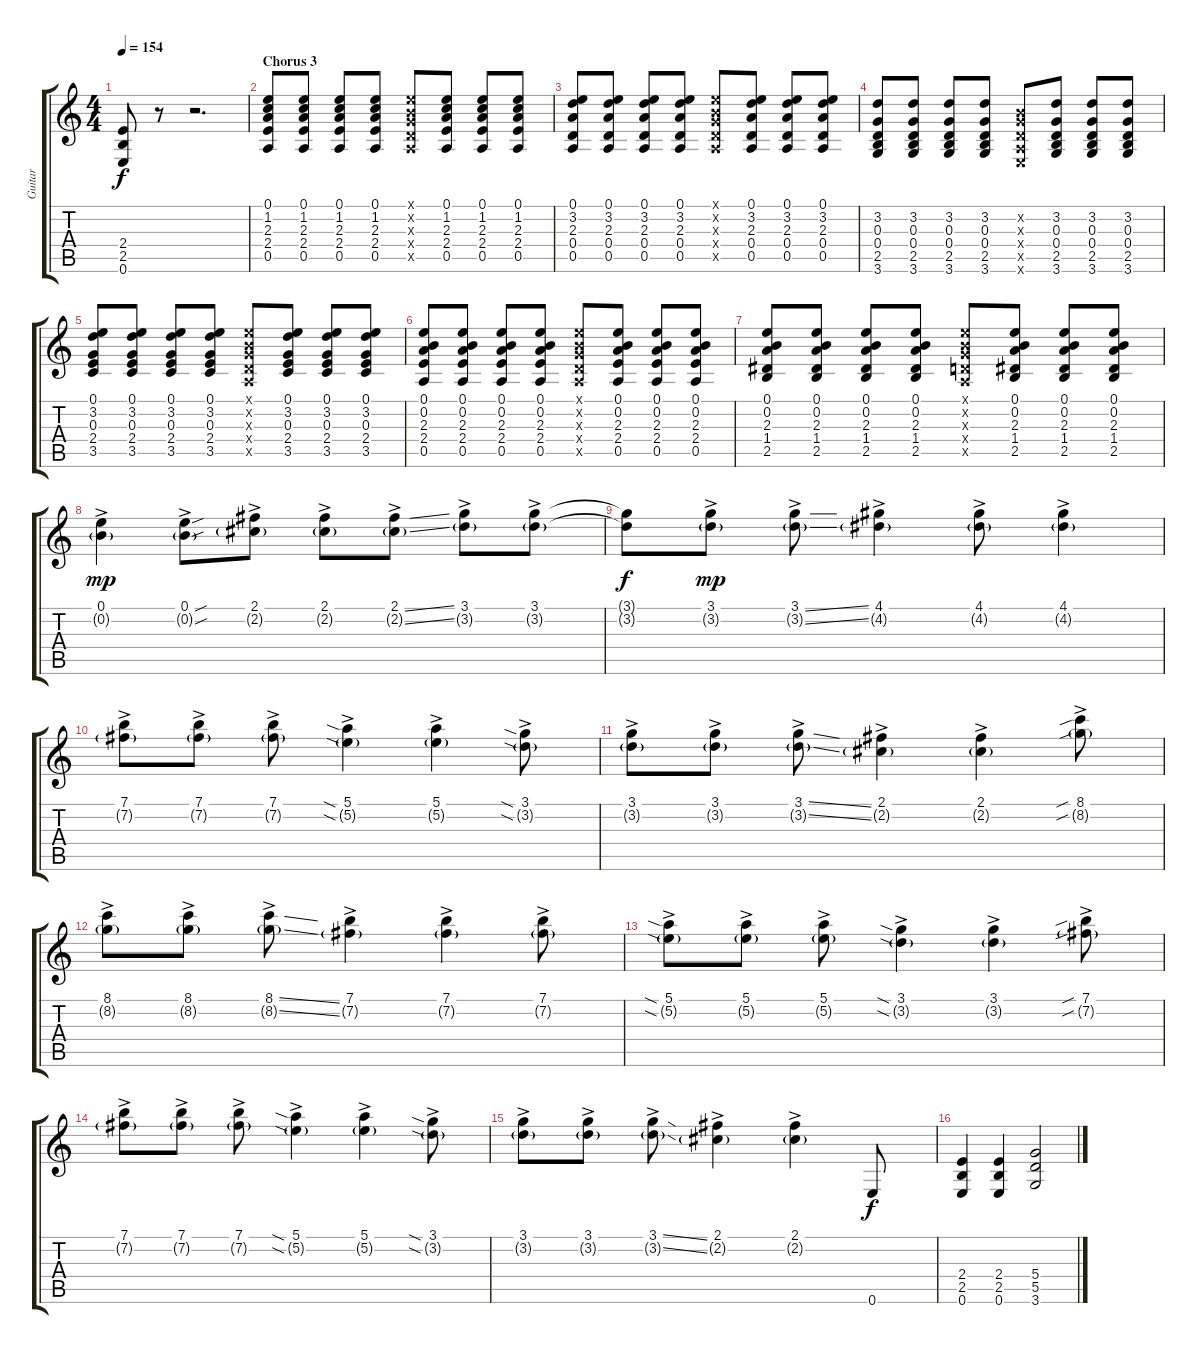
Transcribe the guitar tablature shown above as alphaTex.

\track ("Guitar" "Guitar") {instrument acousticguitarsteel}
\staff {score tabs}
\tuning (E4 B3 G3 D3 A2 E2) {hide}
\ts (4 4)
\tempo 154
\clef g2
\ks c
(2.4 2.5 0.6).8{dy f} r.8 r.2{d} |
\section ("" "Chorus 3")
(0.1 1.2 2.3 2.4 0.5).8 (0.1 1.2 2.3 2.4 0.5).8 (0.1 1.2 2.3 2.4 0.5).8 (0.1 1.2 2.3 2.4 0.5).8 (0.1{x} 0.2{x} 0.3{x} 0.4{x} 0.5{x}).8 (0.1 1.2 2.3 2.4 0.5).8 (0.1 1.2 2.3 2.4 0.5).8 (0.1 1.2 2.3 2.4 0.5).8 |
(0.1 3.2 2.3 0.4 0.5).8 (0.1 3.2 2.3 0.4 0.5).8 (0.1 3.2 2.3 0.4 0.5).8 (0.1 3.2 2.3 0.4 0.5).8 (0.1{x} 0.2{x} 0.3{x} 0.4{x} 0.5{x}).8 (0.1 3.2 2.3 0.4 0.5).8 (0.1 3.2 2.3 0.4 0.5).8 (0.1 3.2 2.3 0.4 0.5).8 |
(3.2 0.3 0.4 2.5 3.6).8 (3.2 0.3 0.4 2.5 3.6).8 (3.2 0.3 0.4 2.5 3.6).8 (3.2 0.3 0.4 2.5 3.6).8 (0.2{x} 0.3{x} 0.4{x} 0.5{x} 0.6{x}).8 (3.2 0.3 0.4 2.5 3.6).8 (3.2 0.3 0.4 2.5 3.6).8 (3.2 0.3 0.4 2.5 3.6).8 |
(0.1 3.2 0.3 2.4 3.5).8 (0.1 3.2 0.3 2.4 3.5).8 (0.1 3.2 0.3 2.4 3.5).8 (0.1 3.2 0.3 2.4 3.5).8 (0.1{x} 0.2{x} 0.3{x} 0.4{x} 0.5{x}).8 (0.1 3.2 0.3 2.4 3.5).8 (0.1 3.2 0.3 2.4 3.5).8 (0.1 3.2 0.3 2.4 3.5).8 |
(0.1 0.2 2.3 2.4 0.5).8 (0.1 0.2 2.3 2.4 0.5).8 (0.1 0.2 2.3 2.4 0.5).8 (0.1 0.2 2.3 2.4 0.5).8 (0.1{x} 0.2{x} 0.3{x} 0.4{x} 0.5{x}).8 (0.1 0.2 2.3 2.4 0.5).8 (0.1 0.2 2.3 2.4 0.5).8 (0.1 0.2 2.3 2.4 0.5).8 |
(0.1 0.2 2.3 1.4 2.5).8 (0.1 0.2 2.3 1.4 2.5).8 (0.1 0.2 2.3 1.4 2.5).8 (0.1 0.2 2.3 1.4 2.5).8 (0.1{x} 0.2{x} 0.3{x} 0.4{x} 0.5{x}).8 (0.1 0.2 2.3 1.4 2.5).8 (0.1 0.2 2.3 1.4 2.5).8 (0.1 0.2 2.3 1.4 2.5).8 |
(0.1{ac} 0.2{g}).4{dy mp} (0.1{sou ac} 0.2{sou g}).8 (2.1{ac} 2.2{g}).8 (2.1{ac} 2.2{g}).8 (2.1{ss ac} 2.2{ss g}).8 (3.1{ac} 3.2{g}).8 (3.1{ac} 3.2{g}).8 |
(3.1{t} 3.2{t}).8{dy f} (3.1{ac} 3.2{g}).8{dy mp} (3.1{ss ac} 3.2{ss g}).8 (4.1{ac} 4.2{g}).4 (4.1{ac} 4.2{g}).8 (4.1{ac} 4.2{g}).4 |
(7.1{ac} 7.2{g}).8 (7.1{ac} 7.2{g}).8 (7.1{ac} 7.2{g}).8 (5.1{sia ac} 5.2{sia g}).4 (5.1{ac} 5.2{g}).4 (3.1{sia ac} 3.2{sia g}).8 |
(3.1{ac} 3.2{g}).8 (3.1{ac} 3.2{g}).8 (3.1{ss ac} 3.2{ss g}).8 (2.1{ac} 2.2{g}).4 (2.1{ac} 2.2{g}).4 (8.1{sib ac} 8.2{sib g}).8 |
(8.1{ac} 8.2{g}).8 (8.1{ac} 8.2{g}).8 (8.1{ss ac} 8.2{ss g}).8 (7.1{ac} 7.2{g}).4 (7.1{ac} 7.2{g}).4 (7.1{ac} 7.2{g}).8 |
(5.1{sia ac} 5.2{sia g}).8 (5.1{ac} 5.2{g}).8 (5.1{ac} 5.2{g}).8 (3.1{sia ac} 3.2{sia g}).4 (3.1{ac} 3.2{g}).4 (7.1{sib ac} 7.2{sib g}).8 |
(7.1{ac} 7.2{g}).8 (7.1{ac} 7.2{g}).8 (7.1{ac} 7.2{g}).8 (5.1{sia ac} 5.2{sia g}).4 (5.1{ac} 5.2{g}).4 (3.1{sia ac} 3.2{sia g}).8 |
(3.1{ac} 3.2{g}).8 (3.1{ac} 3.2{g}).8 (3.1{ss ac} 3.2{ss g}).8 (2.1{ac} 2.2{g}).4 (2.1{ac} 2.2{g}).4 0.6.8{dy f} |
(2.4 2.5 0.6).4 (2.4 2.5 0.6).4 (5.4 5.5 3.6).2
